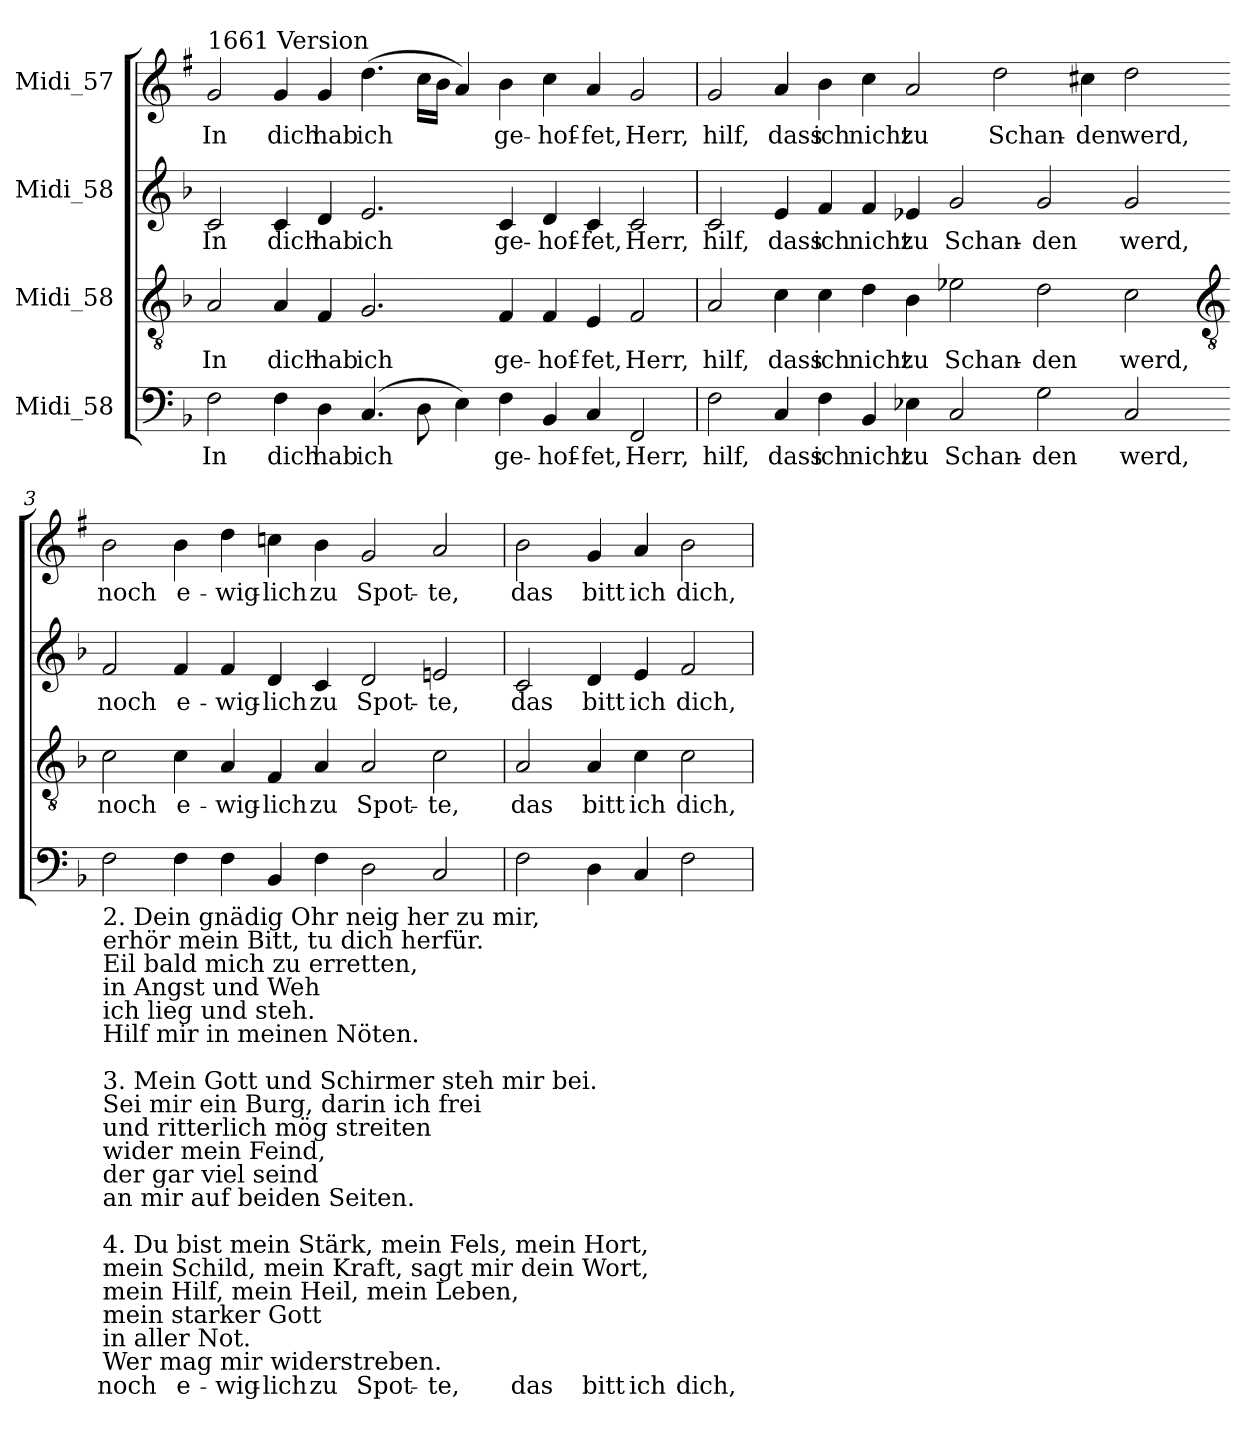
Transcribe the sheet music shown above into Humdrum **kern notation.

**kern	**text	**kern	**text	**kern	**text	**kern	**text
*part4	*part4	*part3	*part3	*part2	*part2	*part1	*part1
*staff4	*staff4	*staff3	*staff3	*staff2	*staff2	*staff1	*staff1
*I"Midi_58	*	*I"Midi_58	*	*I"Midi_58	*	*I"Midi_57	*
*clefF4	*	*clefGv2	*	*clefG2	*	*clefG2	*
*	*	*	*	*	*	*ITrd1c2	*
*k[b-]	*	*k[b-]	*	*k[b-]	*	*k[b-]	*
*F:	*	*F:	*	*F:	*	*F:	*
=1	=1	=1	=1	=1	=1	=1	=1
!	!	!	!	!	!	!LO:TX:a:t=1661 Version	!
!	!LO:LY:b	!	!LO:LY:b	!	!LO:LY:b	!	!LO:LY:b
2F	In	2A	In	2c	In	2f	In
!	!LO:LY:b	!	!LO:LY:b	!	!LO:LY:b	!	!LO:LY:b
4F	dich	4A	dich	4c	dich	4f	dich
!	!LO:LY:b	!	!LO:LY:b	!	!LO:LY:b	!	!LO:LY:b
4D	hab	4F	hab	4d	hab	4f	hab
!	!LO:LY:b	!	!LO:LY:b	!	!LO:LY:b	!	!LO:LY:b
(>4.C	ich	2.G	ich	2.e	ich	(<4.cc	ich
8D	.	.	.	.	.	16b-LL	.
.	.	.	.	.	.	16aJJ	.
4E)	.	.	.	.	.	4g)	.
!	!LO:LY:b	!	!LO:LY:b	!	!LO:LY:b	!	!LO:LY:b
4F	ge-	4F	ge-	4c	ge-	4a	ge-
!	!LO:LY:b	!	!LO:LY:b	!	!LO:LY:b	!	!LO:LY:b
4BB-	-hof-	4F	-hof-	4d	-hof-	4b-	-hof-
!	!LO:LY:b	!	!LO:LY:b	!	!LO:LY:b	!	!LO:LY:b
4C	-fet,	4E	-fet,	4c	-fet,	4g	-fet,
!	!LO:LY:b	!	!LO:LY:b	!	!LO:LY:b	!	!LO:LY:b
2FF	Herr,	2F	Herr,	2c	Herr,	2f	Herr,
=2	=2	=2	=2	=2	=2	=2	=2
!	!LO:LY:b	!	!LO:LY:b	!	!LO:LY:b	!	!LO:LY:b
2F	hilf,	2A	hilf,	2c	hilf,	2f	hilf,
!	!LO:LY:b	!	!LO:LY:b	!	!LO:LY:b	!	!LO:LY:b
4C	dass	4c	dass	4e	dass	4g	dass
!	!LO:LY:b	!	!LO:LY:b	!	!LO:LY:b	!	!LO:LY:b
4F	ich	4c	ich	4f	ich	4a	ich
!	!LO:LY:b	!	!LO:LY:b	!	!LO:LY:b	!	!LO:LY:b
4BB-	nicht	4d	nicht	4f	nicht	4b-	nicht
!	!LO:LY:b	!	!LO:LY:b	!	!LO:LY:b	!	!LO:LY:b
4E-X	zu	4B-	zu	4e-X	zu	2g	zu
!	!LO:LY:b	!	!LO:LY:b	!	!LO:LY:b	!	!
2C	Schan-	2e-X	Schan-	2g	Schan-	.	.
!	!	!	!	!	!	!	!LO:LY:b
.	.	.	.	.	.	2cc	Schan-
!	!LO:LY:b	!	!LO:LY:b	!	!LO:LY:b	!	!
2G	-den	2d	-den	2g	-den	.	.
!	!	!	!	!	!	!	!LO:LY:b
.	.	.	.	.	.	4bn	-den
!	!LO:LY:b	!	!LO:LY:b	!	!LO:LY:b	!	!LO:LY:b
2C	werd,	2c	werd,	2g	werd,	2cc	werd,
!!LO:LB:g=z
=3-	=3-	=3-	=3-	=3-	=3-	=3-	=3-
*	*	*clefGv2	*	*	*	*	*
!LO:TX:b:t=2. Dein gnädig Ohr neig her zu mir,\nerhör mein Bitt, tu dich herfür.\nEil bald mich zu erretten, \nin Angst und Weh\nich lieg und steh.\nHilf mir in meinen Nöten.\n\n3. Mein Gott und Schirmer steh mir bei.\nSei mir ein Burg, darin ich frei\nund ritterlich mög streiten\nwider mein Feind,\nder gar viel seind\nan mir auf beiden Seiten.\n\n4. Du bist mein Stärk, mein Fels, mein Hort, \nmein Schild, mein Kraft, sagt mir dein Wort, \nmein Hilf, mein Heil, mein Leben, \nmein starker Gott\nin aller Not.\nWer mag mir widerstreben.	!	!	!	!	!	!	!
!	!LO:LY:b	!	!LO:LY:b	!	!LO:LY:b	!	!LO:LY:b
2F	noch	2c	noch	2f	noch	2a	noch
!	!LO:LY:b	!	!LO:LY:b	!	!LO:LY:b	!	!LO:LY:b
4F	e-	4c	e-	4f	e-	4a	e-
!	!LO:LY:b	!	!LO:LY:b	!	!LO:LY:b	!	!LO:LY:b
4F	-wig-	4A	-wig-	4f	-wig-	4cc	-wig-
!	!LO:LY:b	!	!LO:LY:b	!	!LO:LY:b	!	!LO:LY:b
4BB-	-lich	4F	-lich	4d	-lich	4b-	-lich
!	!LO:LY:b	!	!LO:LY:b	!	!LO:LY:b	!	!LO:LY:b
4F	zu	4A	zu	4c	zu	4a	zu
!	!LO:LY:b	!	!LO:LY:b	!	!LO:LY:b	!	!LO:LY:b
2D	Spot-	2A	Spot-	2d	Spot-	2f	Spot-
!	!LO:LY:b	!	!LO:LY:b	!	!LO:LY:b	!	!LO:LY:b
2C	-te,	2c	-te,	2e	-te,	2g	-te,
=4	=4	=4	=4	=4	=4	=4	=4
!	!LO:LY:b	!	!LO:LY:b	!	!LO:LY:b	!	!LO:LY:b
2F	das	2A	das	2c	das	2a	das
!	!LO:LY:b	!	!LO:LY:b	!	!LO:LY:b	!	!LO:LY:b
4D	bitt	4A	bitt	4d	bitt	4f	bitt
!	!LO:LY:b	!	!LO:LY:b	!	!LO:LY:b	!	!LO:LY:b
4C	ich	4c	ich	4e	ich	4g	ich
!	!LO:LY:b	!	!LO:LY:b	!	!LO:LY:b	!	!LO:LY:b
2F	dich,	2c	dich,	2f	dich,	2a	dich,
=	=	=	=	=	=	=	=
*-	*-	*-	*-	*-	*-	*-	*-
